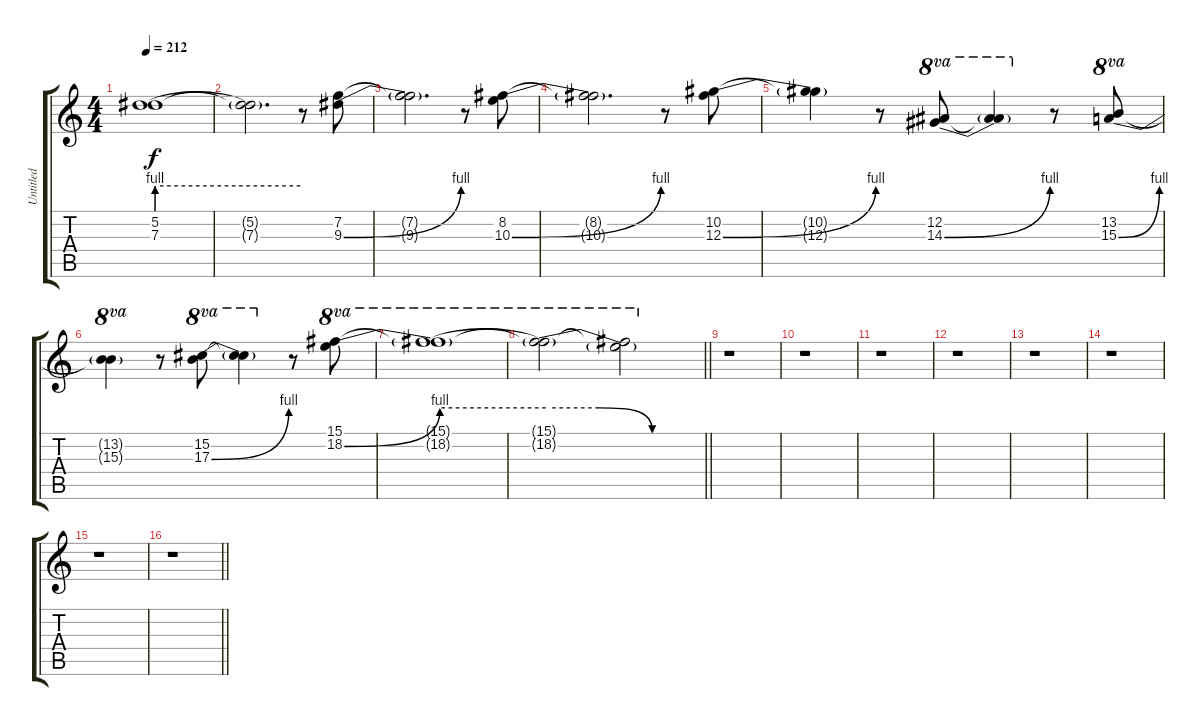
\track ("Untitled" "Untitled") {instrument distortionguitar}
\staff {score tabs}
\tuning (Eb4 Bb3 Gb3 Db3 Ab2 Eb2) {hide}
\ts (4 4)
\tempo 212
\clef g2
\ks c
(5.2{t} 7.3{be (hold 0 4 60 4) t}).1{dy f} |
(5.2{t} 7.3{t}).2{d} r.8 (7.2 9.3{be (bend 0 0 60 4)}).8 |
(7.2{t} 9.3{t}).2{d} r.8 (8.2 10.3{be (bend 0 0 60 4)}).8 |
(8.2{t} 10.3{t}).2{d} r.8 (10.2 12.3{be (bend 0 0 60 4)}).8 |
(10.2{t} 12.3{t}).4 r.8 (12.2 14.3{be (bend 0 0 60 4)}).8{ot 8va} (12.2{t} 14.3{t}).4{ot 8va} r.8 (13.2 15.3{be (bend 0 0 60 4)}).8{ot 8va} |
(13.2{t} 15.3{t}).4{ot 8va} r.8 (15.2 17.3{be (bend 0 0 60 4)}).8{ot 8va} (15.2{t} 17.3{t}).4{ot 8va} r.8 (15.1 18.2{be (bend 0 0 60 4)}).8{ot 8va} |
(15.1{t} 18.2{be (hold 0 4 60 4) t}).1{ot 8va} |
\barLineRight lightlight
(15.1{t} 18.2{be (custom 0 4 20 4 40 0 60 0) t}).2{ot 8va} (15.1{t} 18.2{t}).2{ot 8va} |
r.1 |
r.1 |
r.1 |
r.1 |
r.1 |
r.1 |
r.1 |
\barLineRight lightlight
r.1
